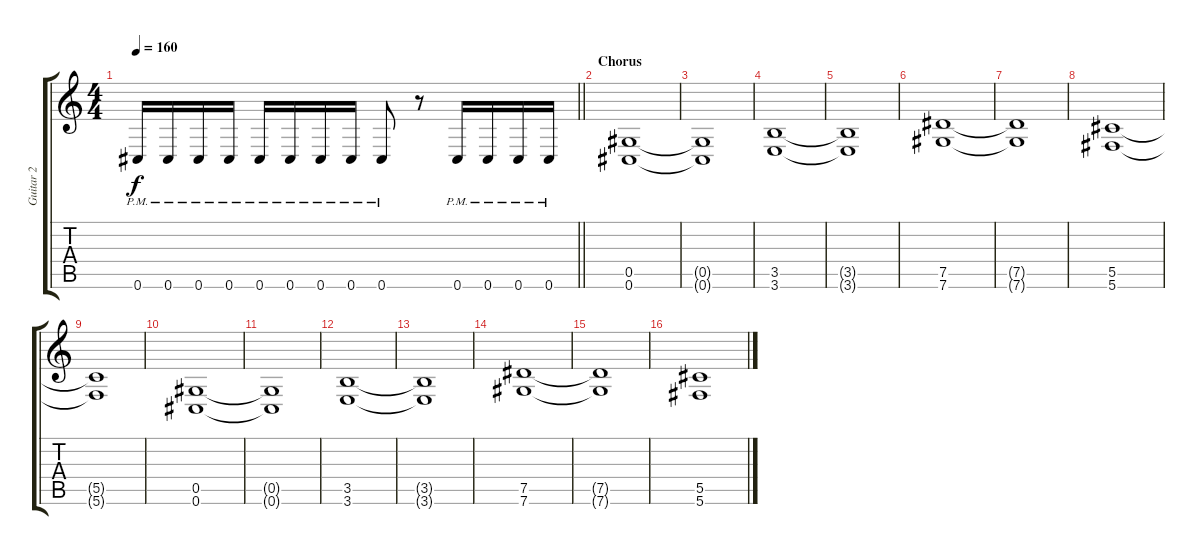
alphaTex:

\track ("Guitar 2" "Guitar 2") {instrument overdrivenguitar}
\staff {score tabs}
\tuning (Eb4 Bb3 Gb3 Db3 Ab2 Db2) {hide}
\ts (4 4)
\tempo 160
\clef g2
\barLineRight lightlight
\ks c
0.6{pm}.16{dy f} 0.6{pm}.16 0.6{pm}.16 0.6{pm}.16 0.6{pm}.16 0.6{pm}.16 0.6{pm}.16 0.6{pm}.16 0.6{pm}.8 r.8 0.6{pm}.16 0.6{pm}.16 0.6{pm}.16 0.6{pm}.16 |
\section ("" "Chorus")
(0.5 0.6).1 |
(0.5{t} 0.6{t}).1 |
(3.5 3.6).1 |
(3.5{t} 3.6{t}).1 |
(7.5 7.6).1 |
(7.5{t} 7.6{t}).1 |
(5.5 5.6).1 |
(5.5{t} 5.6{t}).1 |
(0.5 0.6).1 |
(0.5{t} 0.6{t}).1 |
(3.5 3.6).1 |
(3.5{t} 3.6{t}).1 |
(7.5 7.6).1 |
(7.5{t} 7.6{t}).1 |
(5.5 5.6).1
